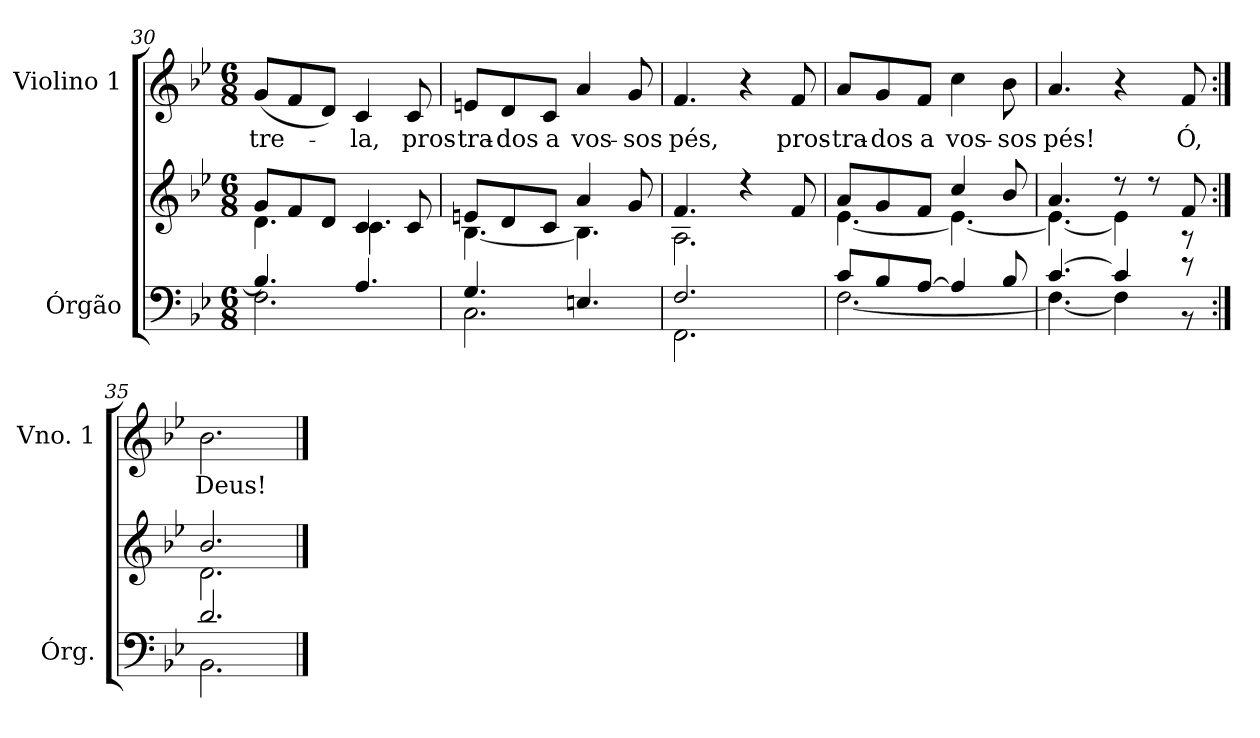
**kern	**kern	**kern	**text
*part2	*part2	*part1	*part1
*staff3	*staff2	*staff1	*staff1
*I"Órgão	*	*I"Violino 1	*
*I'Órg.	*	*I'Vno. 1	*
!!LO:LB:g=z
*clefF4	*clefG2	*clefG2	*
*k[b-e-]	*k[b-e-]	*k[b-e-]	*
*B-:	*B-:	*B-:	*
*M6/8	*M6/8	*M6/8	*
=30	=30	=30	=30
*^	*^	*	*
!	!	!	!	!	!LO:LY:b:color=#000000
4.B-i/]	2.Fi\	8gi/L	4.di\	(8gi/L	-tre-
.	.	8fi/	.	8fi/	.
.	.	8di/J	.	8di/J)	.
!	!	!	!	!	!LO:LY:b:color=#000000
4.Ai/	.	4ci/	4.ci\	4ci/	-la,
!	!	!	!	!	!LO:LY:b:color=#000000
.	.	8ci/	.	8ci/	pros-
=31	=31	=31	=31	=31	=31
!	!	!	!	!	!LO:LY:b:color=#000000
4.Gi/	2.Ci\	8eni/L	[<4.B-i\	8eni/L	-tra-
!	!	!	!	!	!LO:LY:b:color=#000000
.	.	8di/	.	8di/	-dos
!	!	!	!	!	!LO:LY:b:color=#000000
.	.	8ci/J	.	8ci/J	a
!	!	!	!	!	!LO:LY:b:color=#000000
4.Eni/	.	4ai/	4.B-i\]	4ai/	vos-
!	!	!	!	!	!LO:LY:b:color=#000000
.	.	8gi/	.	8gi/	-sos
=32	=32	=32	=32	=32	=32
!	!	!	!	!	!LO:LY:b:color=#000000
2.Fi/	2.FFi\	4.fi/	2.Ai\	4.fi/	pés,
.	.	4r	.	4r	.
!	!	!	!	!	!LO:LY:b:color=#000000
.	.	8fi/	.	8fi/	pros-
=33	=33	=33	=33	=33	=33
!	!	!	!	!	!LO:LY:b:color=#000000
8ci/L	[<2.Fi\	8ai/L	[<4.e-i\	8ai/L	-tra-
!	!	!	!	!	!LO:LY:b:color=#000000
8B-i/	.	8gi/	.	8gi/	-dos
!	!	!	!	!	!LO:LY:b:color=#000000
[>8Ai/J	.	8fi/J	.	8fi/J	a
!	!	!	!	!	!LO:LY:b:color=#000000
4Ai/]	.	4cci/	4.e-i\_<	4cci\	vos-
!	!	!	!	!	!LO:LY:b:color=#000000
8B-i/	.	8b-i/	.	8b-i\	-sos
=34	=34	=34	=34	=34	=34
!	!	!	!	!	!LO:LY:b:color=#000000
[>4.ci/	4.Fi\_<	4.ai/	4.e-i\_<	4.ai/	pés!
4ci/]	4Fi\]	8r	4e-i\]	4r	.
.	.	8r	.	.	.
!	!	!	!	!	!LO:LY:b:color=#000000
8r	8r	8fi/	8r	8fi/	Ó,
=35:|!	=35:|!	=35:|!	=35:|!	=35:|!	=35:|!
!	!	!	!	!	!LO:LY:b:color=#000000
2.di/	2.BB-i\	2.b-i/	2.di\	2.b-i\	Deus!
*v	*v	*	*	*	*
*	*v	*v	*	*
==	==	==	==
*-	*-	*-	*-
